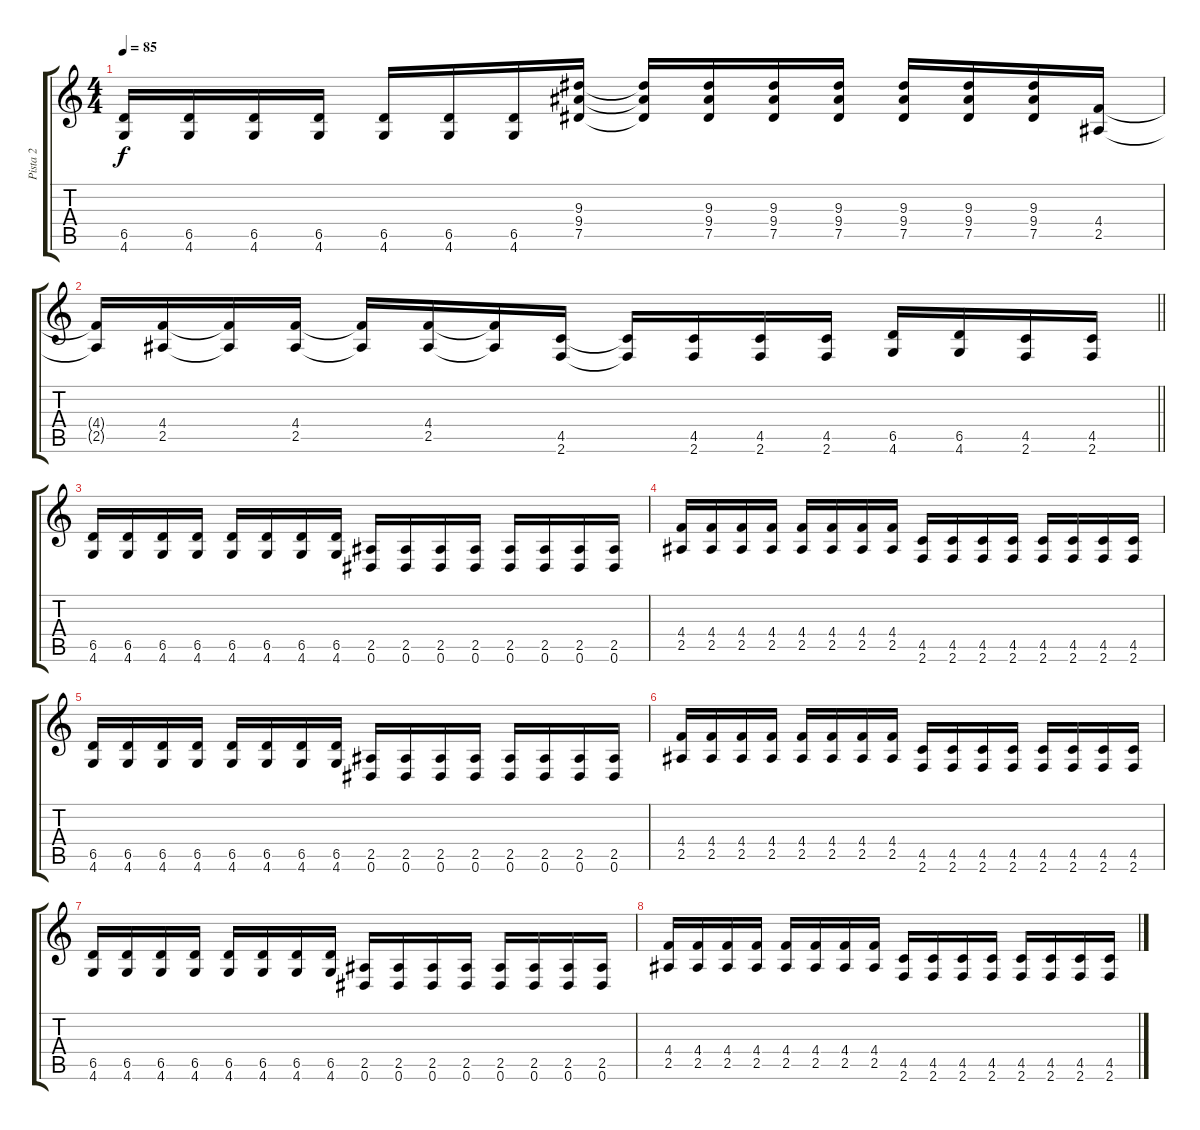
\track ("Pista 2" "Pista 2") {instrument distortionguitar}
\staff {score tabs}
\tuning (Eb4 Bb3 Gb3 Db3 Ab2 Eb2) {hide}
\ts (4 4)
\tempo 85
\clef g2
\ks c
(6.5{t} 4.6{t}).16{dy f} (6.5 4.6).16 (6.5 4.6).16 (6.5 4.6).16 (6.5 4.6).16 (6.5 4.6).16 (6.5 4.6).16 (9.3 9.4 7.5).16 (9.3{t} 9.4{t} 7.5{t}).16 (9.3 9.4 7.5).16 (9.3 9.4 7.5).16 (9.3 9.4 7.5).16 (9.3 9.4 7.5).16 (9.3 9.4 7.5).16 (9.3 9.4 7.5).16 (4.4 2.5).16 |
\barLineRight lightlight
(4.4{t} 2.5{t}).16 (4.4 2.5).16 (4.4{t} 2.5{t}).16 (4.4 2.5).16 (4.4{t} 2.5{t}).16 (4.4 2.5).16 (4.4{t} 2.5{t}).16 (4.5 2.6).16 (4.5{t} 2.6{t}).16 (4.5 2.6).16 (4.5 2.6).16 (4.5 2.6).16 (6.5 4.6).16 (6.5 4.6).16 (4.5 2.6).16 (4.5 2.6).16 |
(6.5 4.6).16 (6.5 4.6).16 (6.5 4.6).16 (6.5 4.6).16 (6.5 4.6).16 (6.5 4.6).16 (6.5 4.6).16 (6.5 4.6).16 (2.5 0.6).16 (2.5 0.6).16 (2.5 0.6).16 (2.5 0.6).16 (2.5 0.6).16 (2.5 0.6).16 (2.5 0.6).16 (2.5 0.6).16 |
(4.4 2.5).16 (4.4 2.5).16 (4.4 2.5).16 (4.4 2.5).16 (4.4 2.5).16 (4.4 2.5).16 (4.4 2.5).16 (4.4 2.5).16 (4.5 2.6).16 (4.5 2.6).16 (4.5 2.6).16 (4.5 2.6).16 (4.5 2.6).16 (4.5 2.6).16 (4.5 2.6).16 (4.5 2.6).16 |
(6.5 4.6).16 (6.5 4.6).16 (6.5 4.6).16 (6.5 4.6).16 (6.5 4.6).16 (6.5 4.6).16 (6.5 4.6).16 (6.5 4.6).16 (2.5 0.6).16 (2.5 0.6).16 (2.5 0.6).16 (2.5 0.6).16 (2.5 0.6).16 (2.5 0.6).16 (2.5 0.6).16 (2.5 0.6).16 |
(4.4 2.5).16 (4.4 2.5).16 (4.4 2.5).16 (4.4 2.5).16 (4.4 2.5).16 (4.4 2.5).16 (4.4 2.5).16 (4.4 2.5).16 (4.5 2.6).16 (4.5 2.6).16 (4.5 2.6).16 (4.5 2.6).16 (4.5 2.6).16 (4.5 2.6).16 (4.5 2.6).16 (4.5 2.6).16 |
(6.5 4.6).16 (6.5 4.6).16 (6.5 4.6).16 (6.5 4.6).16 (6.5 4.6).16 (6.5 4.6).16 (6.5 4.6).16 (6.5 4.6).16 (2.5 0.6).16 (2.5 0.6).16 (2.5 0.6).16 (2.5 0.6).16 (2.5 0.6).16 (2.5 0.6).16 (2.5 0.6).16 (2.5 0.6).16 |
(4.4 2.5).16 (4.4 2.5).16 (4.4 2.5).16 (4.4 2.5).16 (4.4 2.5).16 (4.4 2.5).16 (4.4 2.5).16 (4.4 2.5).16 (4.5 2.6).16 (4.5 2.6).16 (4.5 2.6).16 (4.5 2.6).16 (4.5 2.6).16 (4.5 2.6).16 (4.5 2.6).16 (4.5 2.6).16
